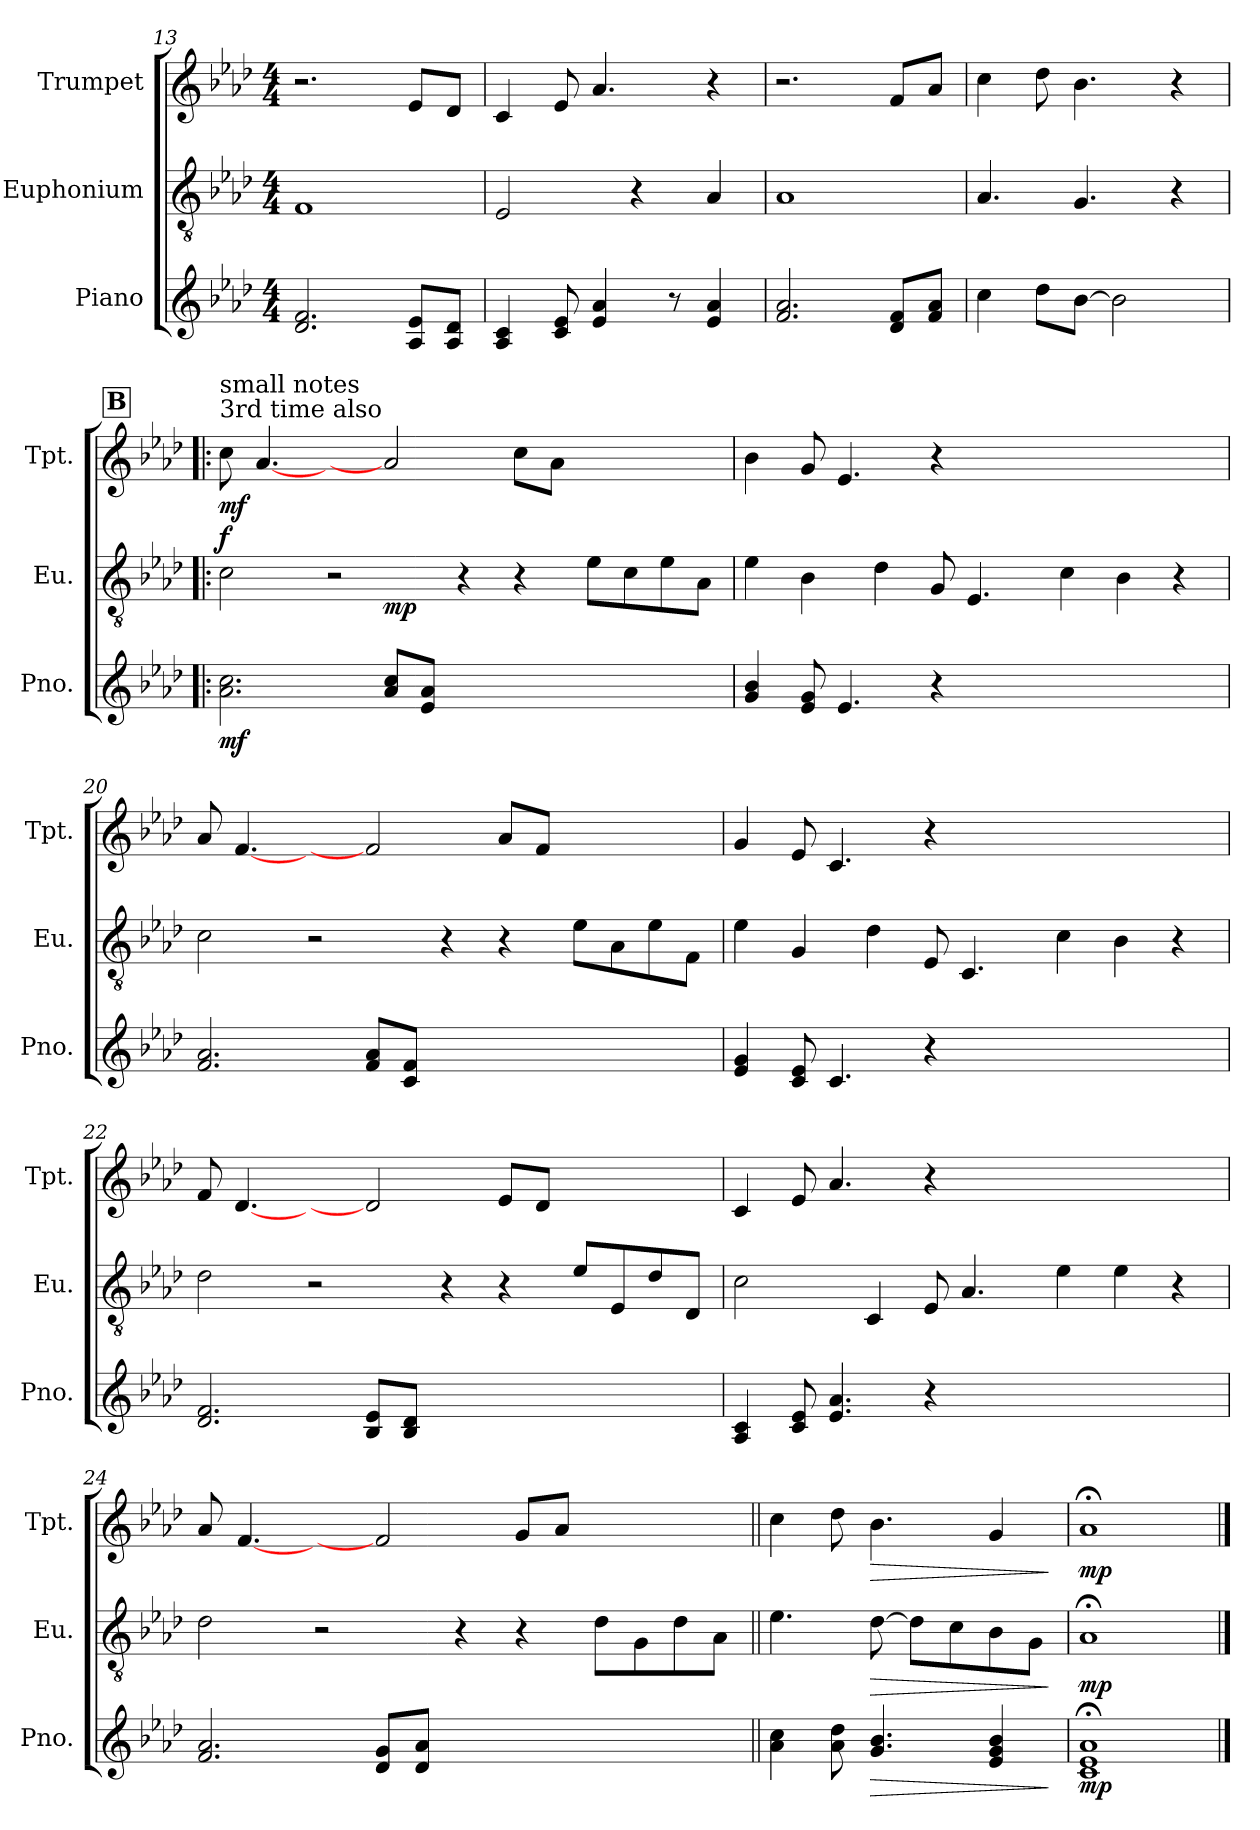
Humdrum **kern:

**kern	**dynam	**kern	**dynam	**kern	**dynam
*part3	*part3	*part2	*part2	*part1	*part1
*staff3	*staff3	*staff2	*staff2	*staff1	*staff1
*I"Piano	*	*I"Euphonium	*	*I"Trumpet	*
*I'Pno.	*	*I'Eu.	*	*I'Tpt.	*
*clefG2	*	*clefGv2	*	*clefG2	*
*	*	*ITrd1c2	*	*ITrd1c2	*
*k[b-e-a-d-]	*	*k[b-e-a-d-g-c-]	*	*k[b-e-a-d-g-c-]	*
*M4/4	*	*M4/4	*	*M4/4	*
=13	=13	=13	=13	=13	=13
2.d- 2.f	.	1E-	.	2.r	.
8A- 8e-L	.	.	.	8d-L	.
8A- 8d-J	.	.	.	8c-J	.
=14	=14	=14	=14	=14	=14
4A- 4c	.	2D-	.	4B-	.
8c 8e-	.	.	.	8d-	.
4e- 4a-	.	.	.	4.g-	.
.	.	4r	.	.	.
8r	.	.	.	.	.
4e- 4a-	.	4G-	.	4r	.
=15	=15	=15	=15	=15	=15
2.f 2.a-	.	1G-	.	2.r	.
8d- 8fL	.	.	.	8e-L	.
8f 8a-J	.	.	.	8g-J	.
=17	=17	=17	=17	=17	=17
4cc	.	4.G-	.	4b-	.
8dd-L	.	.	.	8cc-	.
[8b-J	.	4.F	.	4.a-	.
2b-]	.	.	.	.	.
.	.	4r	.	4r	.
!!LO:REH:place=s1:a:B:fs=14:t=B
=18!|:	=18!|:	=18!|:	=18!|:	=18!|:	=18!|:
!	!	!	!	!LO:TX:a:t=3rd time also	!
!	!	!	!	!LO:TX:a:t=small notes	!
!	!	!LO:TX:a:t=3rd time small notes	!	!	!
!	!LO:DY:b	!	!LO:DY:a	!	!LO:DY:b
*	*	*^	*	*	*
2.a- 2.cc	mf	2B-!	2.ryy	f	8b-	mf
.	.	.	.	.	[4.g-	.
.	.	2r	.	.	4ryy	.
!	!	!	!	!LO:DY:b	!	!
8a- 8ccL	.	.	1ryy	mp	2g-]	.
8e- 8a-J	.	.	.	.	.	.
1ryy	.	4r	.	.	.	.
.	.	4r	.	.	8b-!L	.
.	.	.	.	.	8g-!J	.
.	.	8d-!L	.	.	2ryy	.
.	.	8B-L	.	.	.	.
.	.	8d-!J	4ryy	.	.	.
.	.	8G-J	.	.	.	.
*	*	*v	*v	*	*	*
=19	=19	=19	=19	=19	=19
4g 4b-	.	4d-!	.	4a-!	.
8e- 8g	.	4A-	.	8f!	.
4.e-	.	.	.	4.d-!	.
.	.	4c-!	.	.	.
4r	.	8F	.	4r	.
.	.	4.D-	.	.	.
1ryy	.	.	.	1ryy	.
.	.	4B-!	.	.	.
.	.	4A-!	.	.	.
.	.	4r	.	.	.
=20	=20	=20	=20	=20	=20
2.f 2.a-	.	2B-!	.	8g-	.
.	.	.	.	[4.e-	.
.	.	2r	.	4ryy	.
8f 8a-L	.	.	.	2e-]	.
8c 8fJ	.	.	.	.	.
1ryy	.	4r	.	.	.
.	.	4r	.	8g-!L	.
.	.	.	.	8e-!J	.
.	.	8d-!L	.	2ryy	.
.	.	8G-L	.	.	.
.	.	8d-!J	.	.	.
.	.	8E-J	.	.	.
=21	=21	=21	=21	=21	=21
4e- 4g	.	4d-!	.	4f!	.
8c 8e-	.	4F	.	8d-!	.
4.c	.	.	.	4.B-!	.
.	.	4c-!	.	.	.
4r	.	8D-	.	4r	.
.	.	4.BB-	.	.	.
1ryy	.	.	.	1ryy	.
.	.	4B-!	.	.	.
.	.	4A-!	.	.	.
.	.	4r	.	.	.
=22	=22	=22	=22	=22	=22
2.d- 2.f	.	2c-!	.	8e-	.
.	.	.	.	[4.c-	.
.	.	2r	.	4ryy	.
8B- 8e-L	.	.	.	2c-]	.
8B- 8d-J	.	.	.	.	.
1ryy	.	4r	.	.	.
.	.	4r	.	8d-!L	.
.	.	.	.	8c-!J	.
.	.	8d-!L	.	2ryy	.
.	.	8D-L	.	.	.
.	.	8c-!J	.	.	.
.	.	8C-J	.	.	.
=23	=23	=23	=23	=23	=23
4A- 4c	.	2B-!	.	4B-!	.
8c 8e-	.	.	.	8d-!	.
4.e- 4.a-	.	.	.	4.g-!	.
.	.	4BB-	.	.	.
4r	.	8D-	.	4r	.
.	.	4.G-	.	.	.
1ryy	.	.	.	1ryy	.
.	.	4d-!	.	.	.
.	.	4d-!	.	.	.
.	.	4r	.	.	.
=24	=24	=24	=24	=24	=24
2.f 2.a-	.	2c-!	.	8g-	.
.	.	.	.	[4.e-	.
.	.	2r	.	4ryy	.
8d- 8gL	.	.	.	2e-]	.
8d- 8a-J	.	.	.	.	.
1ryy	.	4r	.	.	.
.	.	4r	.	8f!L	.
.	.	.	.	8g-!J	.
.	.	8c-!L	.	2ryy	.
.	.	8FL	.	.	.
.	.	8c-!J	.	.	.
.	.	8G-J	.	.	.
=35||	=35||	=35||	=35||	=35||	=35||
4a- 4cc	.	4.d-	.	4b-	.
8a- 8dd-	.	.	.	8cc-	.
!	!LO:HP:b	!	!LO:HP:b	!	!LO:HP:b
4.g 4.b-	>	[8c-	>	4.a-	>
.	.	8c-L]	.	.	.
.	.	8B-	.	.	.
4e- 4g 4b-	.	8A-	.	4f	.
.	.	8FJ	.	.	.
.	]	.	]	.	]
=36	=36	=36	=36	=36	=36
!	!LO:DY:b	!	!LO:DY:b	!	!LO:DY:b
1c;< 1e-;< 1a-;<	mp	1G-;<	mp	1g-;<	mp
==	==	==	==	==	==
*-	*-	*-	*-	*-	*-
